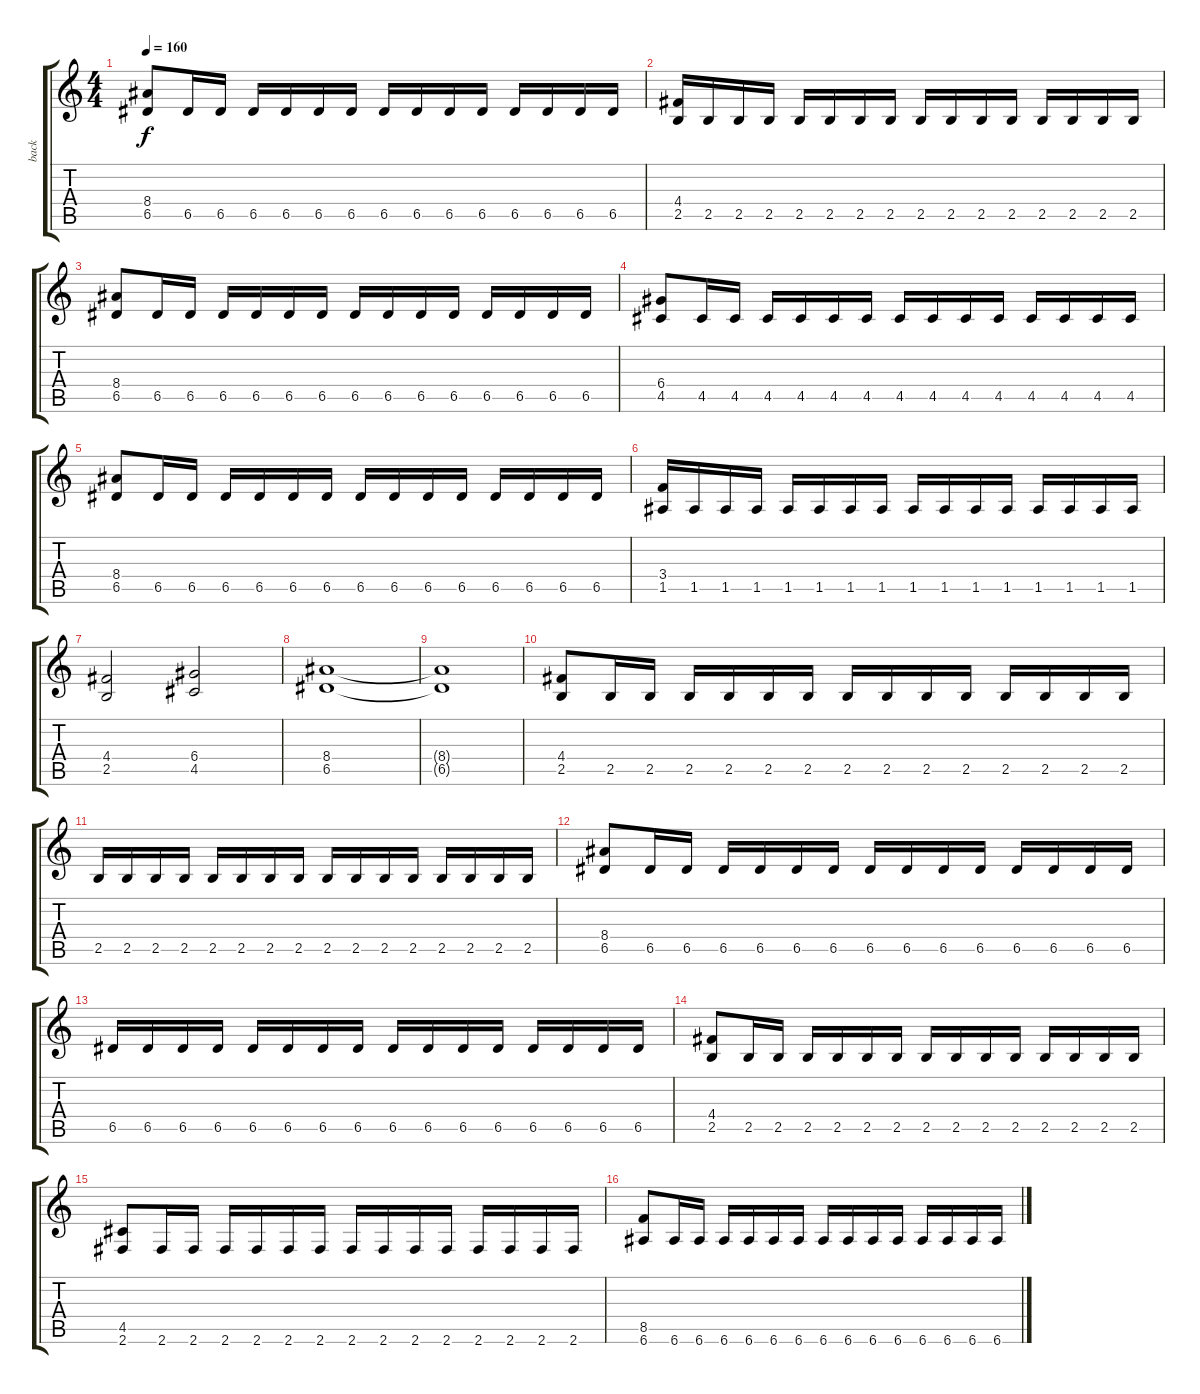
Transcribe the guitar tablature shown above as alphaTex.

\track ("back" "back") {instrument distortionguitar}
\staff {score tabs}
\tuning (E4 B3 G3 D3 A2 E2) {hide}
\ts (4 4)
\tempo 160
\clef g2
\ks c
(8.4 6.5).8{dy f} 6.5.16 6.5.16 6.5.16 6.5.16 6.5.16 6.5.16 6.5.16 6.5.16 6.5.16 6.5.16 6.5.16 6.5.16 6.5.16 6.5.16 |
(4.4 2.5).16 2.5.16 2.5.16 2.5.16 2.5.16 2.5.16 2.5.16 2.5.16 2.5.16 2.5.16 2.5.16 2.5.16 2.5.16 2.5.16 2.5.16 2.5.16 |
(8.4 6.5).8 6.5.16 6.5.16 6.5.16 6.5.16 6.5.16 6.5.16 6.5.16 6.5.16 6.5.16 6.5.16 6.5.16 6.5.16 6.5.16 6.5.16 |
(6.4 4.5).8 4.5.16 4.5.16 4.5.16 4.5.16 4.5.16 4.5.16 4.5.16 4.5.16 4.5.16 4.5.16 4.5.16 4.5.16 4.5.16 4.5.16 |
(8.4 6.5).8 6.5.16 6.5.16 6.5.16 6.5.16 6.5.16 6.5.16 6.5.16 6.5.16 6.5.16 6.5.16 6.5.16 6.5.16 6.5.16 6.5.16 |
(3.4 1.5).16 1.5.16 1.5.16 1.5.16 1.5.16 1.5.16 1.5.16 1.5.16 1.5.16 1.5.16 1.5.16 1.5.16 1.5.16 1.5.16 1.5.16 1.5.16 |
(4.4 2.5).2 (6.4 4.5).2 |
(8.4 6.5).1 |
(8.4{t} 6.5{t}).1 |
(4.4 2.5).8 2.5.16 2.5.16 2.5.16 2.5.16 2.5.16 2.5.16 2.5.16 2.5.16 2.5.16 2.5.16 2.5.16 2.5.16 2.5.16 2.5.16 |
2.5.16 2.5.16 2.5.16 2.5.16 2.5.16 2.5.16 2.5.16 2.5.16 2.5.16 2.5.16 2.5.16 2.5.16 2.5.16 2.5.16 2.5.16 2.5.16 |
(8.4 6.5).8 6.5.16 6.5.16 6.5.16 6.5.16 6.5.16 6.5.16 6.5.16 6.5.16 6.5.16 6.5.16 6.5.16 6.5.16 6.5.16 6.5.16 |
6.5.16 6.5.16 6.5.16 6.5.16 6.5.16 6.5.16 6.5.16 6.5.16 6.5.16 6.5.16 6.5.16 6.5.16 6.5.16 6.5.16 6.5.16 6.5.16 |
(4.4 2.5).8 2.5.16 2.5.16 2.5.16 2.5.16 2.5.16 2.5.16 2.5.16 2.5.16 2.5.16 2.5.16 2.5.16 2.5.16 2.5.16 2.5.16 |
(4.5 2.6).8 2.6.16 2.6.16 2.6.16 2.6.16 2.6.16 2.6.16 2.6.16 2.6.16 2.6.16 2.6.16 2.6.16 2.6.16 2.6.16 2.6.16 |
(8.5 6.6).8 6.6.16 6.6.16 6.6.16 6.6.16 6.6.16 6.6.16 6.6.16 6.6.16 6.6.16 6.6.16 6.6.16 6.6.16 6.6.16 6.6.16
